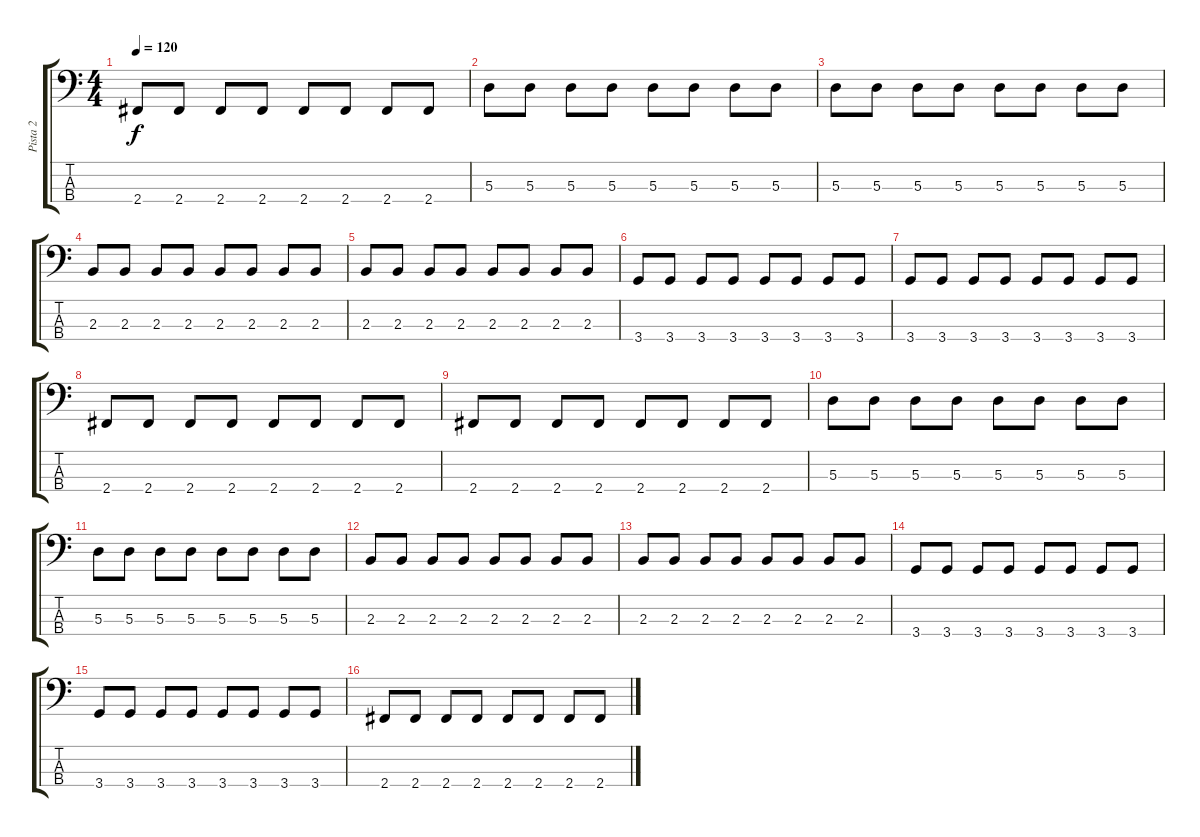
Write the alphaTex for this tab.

\track ("Pista 2" "Pista 2") {instrument electricbasspick}
\staff {score tabs}
\tuning (G2 D2 A1 E1) {hide}
\ts (4 4)
\tempo 120
\clef f4
\ks c
2.4.8{dy f} 2.4.8 2.4.8 2.4.8 2.4.8 2.4.8 2.4.8 2.4.8 |
5.3.8 5.3.8 5.3.8 5.3.8 5.3.8 5.3.8 5.3.8 5.3.8 |
5.3.8 5.3.8 5.3.8 5.3.8 5.3.8 5.3.8 5.3.8 5.3.8 |
2.3.8 2.3.8 2.3.8 2.3.8 2.3.8 2.3.8 2.3.8 2.3.8 |
2.3.8 2.3.8 2.3.8 2.3.8 2.3.8 2.3.8 2.3.8 2.3.8 |
3.4.8 3.4.8 3.4.8 3.4.8 3.4.8 3.4.8 3.4.8 3.4.8 |
3.4.8 3.4.8 3.4.8 3.4.8 3.4.8 3.4.8 3.4.8 3.4.8 |
2.4.8 2.4.8 2.4.8 2.4.8 2.4.8 2.4.8 2.4.8 2.4.8 |
2.4.8 2.4.8 2.4.8 2.4.8 2.4.8 2.4.8 2.4.8 2.4.8 |
5.3.8{volume 16} 5.3.8 5.3.8 5.3.8 5.3.8 5.3.8 5.3.8 5.3.8 |
5.3.8 5.3.8 5.3.8 5.3.8 5.3.8 5.3.8 5.3.8 5.3.8 |
2.3.8 2.3.8 2.3.8 2.3.8 2.3.8 2.3.8 2.3.8 2.3.8 |
2.3.8 2.3.8 2.3.8 2.3.8 2.3.8 2.3.8 2.3.8 2.3.8 |
3.4.8 3.4.8 3.4.8 3.4.8 3.4.8 3.4.8 3.4.8 3.4.8 |
3.4.8 3.4.8 3.4.8 3.4.8 3.4.8 3.4.8 3.4.8 3.4.8 |
2.4.8 2.4.8 2.4.8 2.4.8 2.4.8 2.4.8 2.4.8 2.4.8
